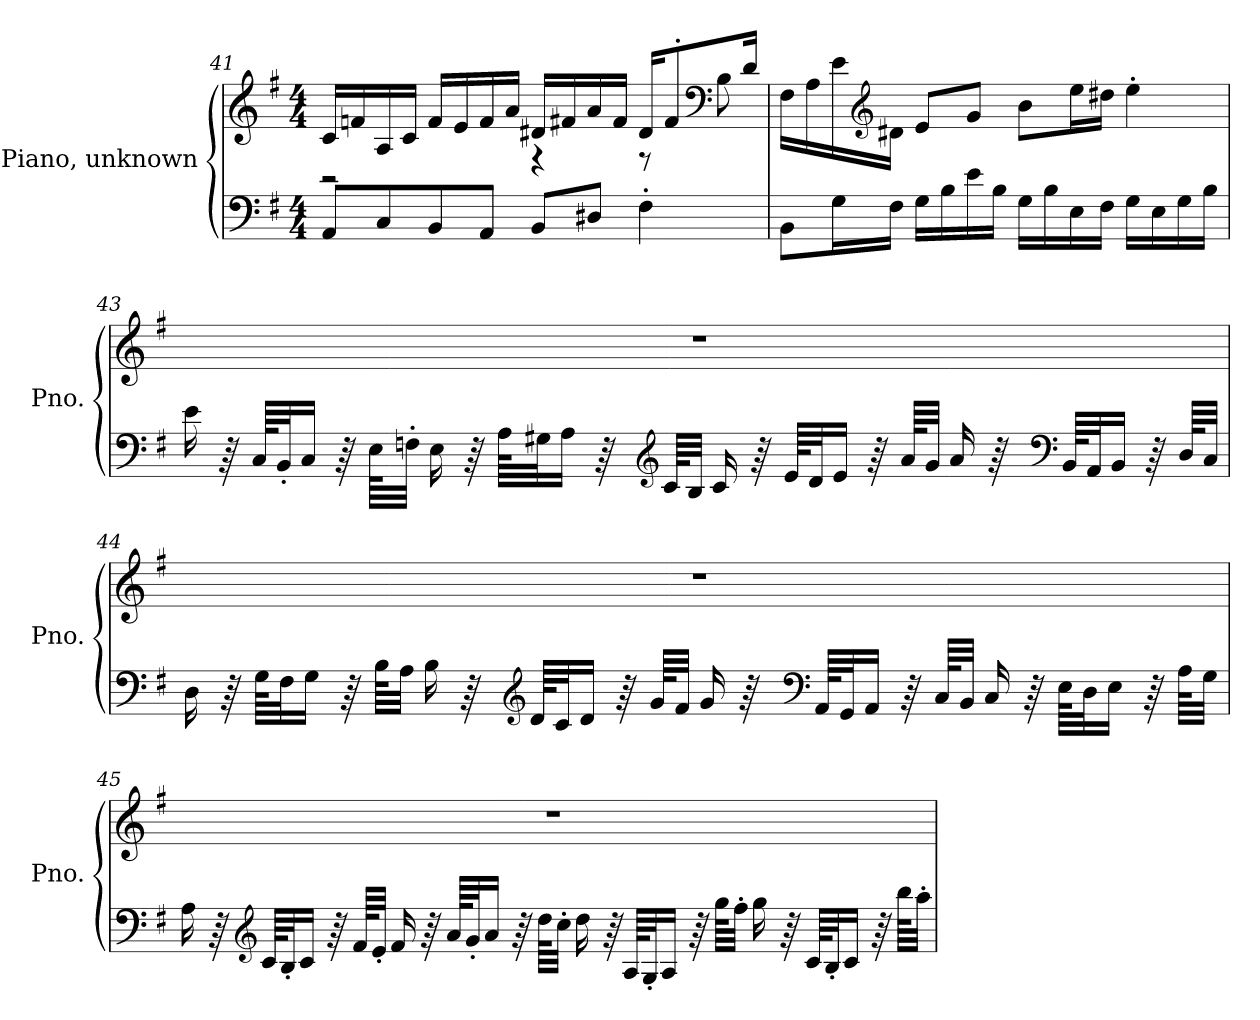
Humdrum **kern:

**kern	**kern
*part1	*part1
*staff2	*staff1
*I"Piano, unknown	*
*I'Pno.	*
*clefF4	*clefG2
*k[f#]	*k[f#]
*M4/4	*M4/4
=41	=41
*	*^
8AA/L	16c/LL	2r
.	16fn/	.
8C/	16A/	.
.	16c/JJ	.
8BB/	16f/LL	.
.	16e/	.
8AA/J	16f/	.
.	16a/JJ	.
8BB/L	16d#X/LL	4r
.	16f#X/	.
8D#X/J	16a/	.
.	16f#/JJ	.
4F#'\	16d#/KL	8r
.	8f#'/	.
*	*clefF4	*
.	.	8B\
.	16d#/Jk	.
*	*v	*v
!!LO:LB:g=z
=42	=42
8BB\L	16F#\LL
.	16A\
16G\L	16e\
*	*clefG2
16F#\JJ	16d#X\JJ
16G\LL	8e/L
16B\	.
16e\	8g/J
16B\JJ	.
16G\LL	8b\L
16B\	.
16E\	16ee\L
16F#\JJ	16dd#X\JJ
16G\LL	4ee'\
16E\	.
16G\	.
16B\JJ	.
!!LO:LB:g=z
=43	=43
16e\	1r
64r	.
64C/KLLL	.
32BB'/J	.
16C/JJ	.
64r	.
64E\KLLL	.
32Fn'\JJJ	.
16E\	.
64r	.
64A\KLLL	.
32G#X\J	.
16A\JJ	.
64r	.
*clefG2	*
64c/KLLL	.
32B/JJJ	.
16c/	.
64r	.
64e/KLLL	.
32d/J	.
16e/JJ	.
64r	.
64a/KLLL	.
32g/JJJ	.
16a/	.
64r	.
*clefF4	*
64BB/KLLL	.
32AA/J	.
16BB/JJ	.
64r	.
64D/KLLL	.
32C/JJJ	.
!!LO:LB:g=z
=44	=44
16D\	1r
64r	.
64G\KLLL	.
32F#\J	.
16G\JJ	.
64r	.
64B\KLLL	.
32A\JJJ	.
16B\	.
64r	.
*clefG2	*
64d/KLLL	.
32c/J	.
16d/JJ	.
64r	.
64g/KLLL	.
32f#/JJJ	.
16g/	.
64r	.
*clefF4	*
64AA/KLLL	.
32GG/J	.
16AA/JJ	.
64r	.
64C/KLLL	.
32BB/JJJ	.
16C/	.
64r	.
64E\KLLL	.
32D\J	.
16E\JJ	.
64r	.
64A\KLLL	.
32G\JJJ	.
!!LO:LB:g=z
=45	=45
16A\	1r
64r	.
*clefG2	*
64c/KLLL	.
32B'/J	.
16c/JJ	.
64r	.
64f#/KLLL	.
32e'/JJJ	.
16f#/	.
64r	.
64a/KLLL	.
32g'/J	.
16a/JJ	.
64r	.
64dd\KLLL	.
32cc'\JJJ	.
16dd\	.
64r	.
64A/KLLL	.
32G'/J	.
16A/JJ	.
64r	.
64gg\KLLL	.
32ff#'\JJJ	.
16gg\	.
64r	.
64c/KLLL	.
32B'/J	.
16c/JJ	.
64r	.
64bb\KLLL	.
32aa'\JJJ	.
=	=
*-	*-
